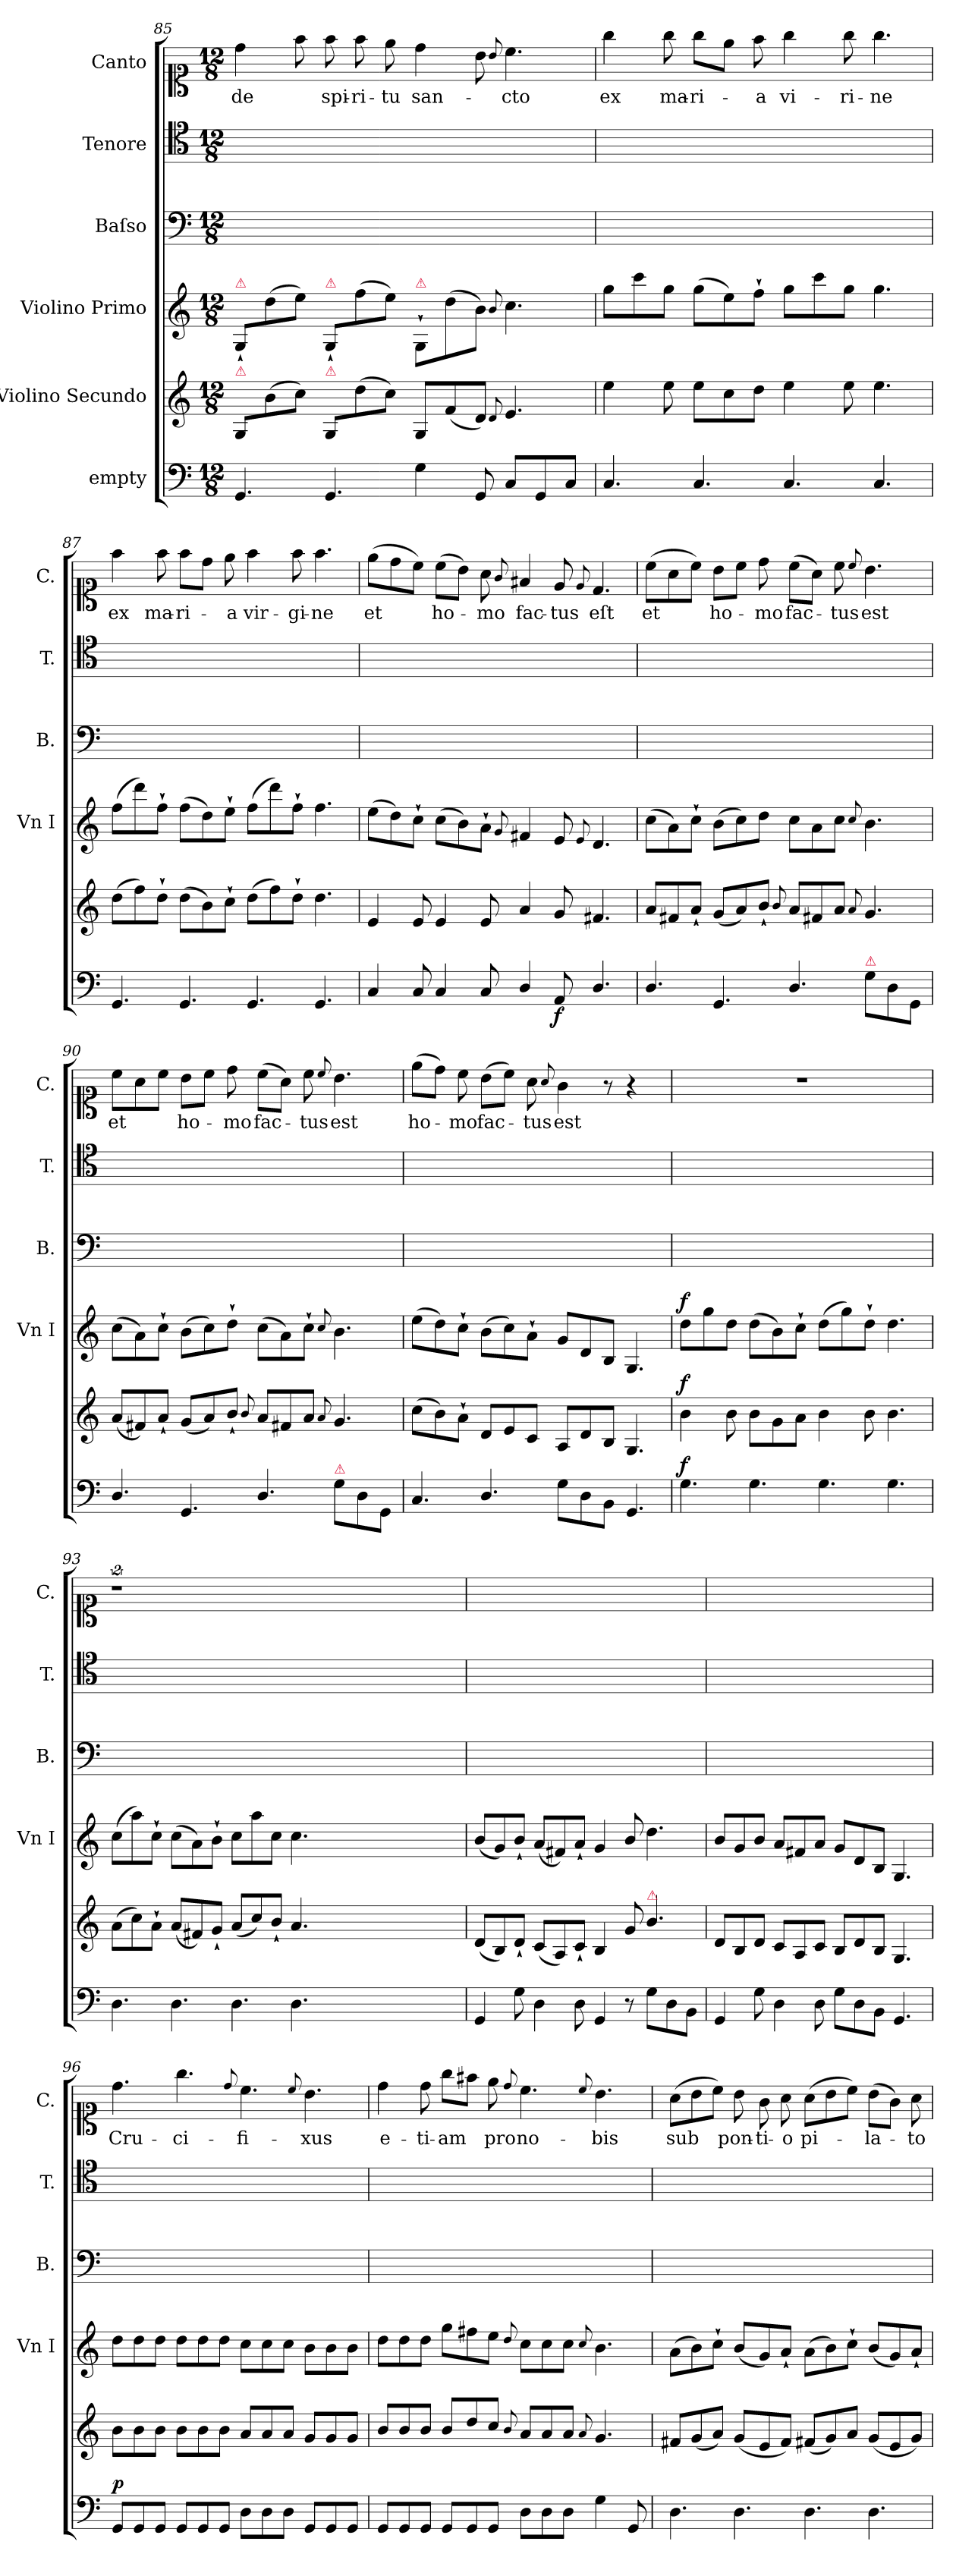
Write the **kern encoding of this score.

**kern	**dynam	**kern	**dynam	**kern	**dynam	**kern	**kern	**kern	**text
*part6	*part6	*part5	*part5	*part4	*part4	*part3	*part2	*part1	*part1
*staff6	*staff6	*staff5	*staff5	*staff4	*staff4	*staff3	*staff2	*staff1	*staff1
*I"empty	*	*I"Violino Secundo	*	*I"Violino Primo	*	*I"Baſso	*I"Tenore	*I"Canto	*
*	*	*	*	*I'Vn I	*	*I'B.	*I'T.	*I'C.	*
*clefF4	*	*clefG2	*	*clefG2	*	*clefF4	*clefC4	*clefC1	*
*k[]	*	*k[]	*	*k[]	*	*k[]	*k[]	*k[]	*
*M12/8	*	*M12/8	*	*M12/8	*	*M12/8	*M12/8	*M12/8	*
=85	=85	=85	=85	=85	=85	=85	=85	=85	=85
!	!	!	!	!LO:TX:a:color=crimson:t=⚠	!	!	!	!	!
!	!	!LO:TX:a:color=crimson:t=⚠	!	!	!	!	!	!	!
4.GG/	.	8G/L	.	8G`>/L	.	1.ryy	1.ryy	4dd\	de
.	.	(>8b\	.	(>8dd\	.	.	.	.	.
.	.	8cc\J)	.	8ee\J)	.	.	.	8ff\	.
!	!	!	!	!LO:TX:a:color=crimson:t=⚠	!	!	!	!	!
!	!	!LO:TX:a:color=crimson:t=⚠	!	!	!	!	!	!	!
4.GG/	.	8G/L	.	8G`>/L	.	.	.	8ff\	spi-
.	.	(>8dd\	.	(>8ff\	.	.	.	8ff\	-ri-
.	.	8cc\J)	.	8ee\J)	.	.	.	8ee\	-tu
!	!	!	!	!LO:TX:a:color=crimson:t=⚠	!	!	!	!	!
4G\	.	8G/L	.	8G`>/L	.	.	.	4dd\	san-
.	.	(8f/	.	(>8dd\	.	.	.	.	.
8GG/	.	8d/J)	.	8b\J)	.	.	.	8b\	.
.	.	8qqd/	.	8qqb/	.	.	.	8qqb/	.
8C/L	.	4.e/	.	4.cc\	.	.	.	4.cc\	-cto
8GG/	.	.	.	.	.	.	.	.	.
8C/J	.	.	.	.	.	.	.	.	.
=86	=86	=86	=86	=86	=86	=86	=86	=86	=86
4.C/	.	4ee\	.	8gg\L	.	1.ryy	1.ryy	4gg\	ex
.	.	.	.	8ccc\	.	.	.	.	.
.	.	8ee\	.	8gg\J	.	.	.	8gg\	ma-
4.C/	.	8ee\L	.	(8gg\L	.	.	.	8gg\L	-ri-
.	.	8cc\	.	8ee\)	.	.	.	8ee\J	.
.	.	8dd\J	.	8ff`\J	.	.	.	8ff\	-a
4.C/	.	4ee\	.	8gg\L	.	.	.	4gg\	vi-
.	.	.	.	8ccc\	.	.	.	.	.
.	.	8ee\	.	8gg\J	.	.	.	8gg\	-ri-
4.C/	.	4.ee\	.	4.gg\	.	.	.	4.gg\	-ne
=87	=87	=87	=87	=87	=87	=87	=87	=87	=87
4.GG/	.	(8dd\L	.	(8ff\L	.	1.ryy	1.ryy	4ff\	ex
.	.	8ff\)	.	8ddd\)	.	.	.	.	.
.	.	8dd`\J	.	8ff`\J	.	.	.	8ff\	ma-
4.GG/	.	(8dd\L	.	(8ff\L	.	.	.	8ff\L	-ri-
.	.	8b\)	.	8dd\)	.	.	.	8dd\J	.
.	.	8cc`\J	.	8ee`\J	.	.	.	8ee\	-a
4.GG/	.	(8dd\L	.	(8ff\L	.	.	.	4ff\	vir-
.	.	8ff\)	.	8ddd\)	.	.	.	.	.
.	.	8dd`\J	.	8ff`\J	.	.	.	8ff\	-gi-
4.GG/	.	4.dd\	.	4.ff\	.	.	.	4.ff\	-ne
=88	=88	=88	=88	=88	=88	=88	=88	=88	=88
4C/	.	4e/	.	(8ee\L	.	1.ryy	1.ryy	(8ee\L	et
.	.	.	.	8dd\)	.	.	.	8dd\	.
8C/	.	8e/	.	8cc`\J	.	.	.	8cc\J)	.
4C/	.	4e/	.	(8cc\L	.	.	.	(8cc\L	ho-
.	.	.	.	8b\)	.	.	.	8b\J)	.
8C/	.	8e/	.	8a`\J	.	.	.	8a\	-mo
.	.	.	.	8qqg/	.	.	.	8qqg/	.
4D/	.	4a/	.	4f#X/	.	.	.	4f#X/	fac-
!	!LO:DY:b	!	!	!	!	!	!	!	!
8AA/	f	8g/	.	8e/	.	.	.	8e/	-tus
.	.	.	.	8qqe/	.	.	.	8qqe/	.
4.D/	.	4.f#X/	.	4.d/	.	.	.	4.d/	eſt
=89	=89	=89	=89	=89	=89	=89	=89	=89	=89
4.D/	.	8a/L	.	(8cc\L	.	1.ryy	1.ryy	(8cc\L	et
.	.	8f#X/	.	8a\)	.	.	.	8a\	.
.	.	8a`/J	.	8cc`\J	.	.	.	8cc\J)	.
4.GG/	.	(8g/L	.	(8b\L	.	.	.	8b\L	ho-
.	.	8a/)	.	8cc\)	.	.	.	8cc\J	.
.	.	8b`/J	.	8dd\J	.	.	.	8dd\	-mo
.	.	8qqb/	.	.	.	.	.	.	.
4.D/	.	8a/L	.	8cc\L	.	.	.	(8cc\L	fac-
.	.	8f#X/	.	8a\	.	.	.	8a\J)	.
.	.	8a/J	.	8cc\J	.	.	.	8cc\	-tus
.	.	8qqa/	.	8qqcc/	.	.	.	8qqcc/	.
!LO:TX:a:color=crimson:t=⚠	!	!	!	!	!	!	!	!	!
8G\L	.	4.g/	.	4.b\	.	.	.	4.b\	est
8D\	.	.	.	.	.	.	.	.	.
8GG/J	.	.	.	.	.	.	.	.	.
=90	=90	=90	=90	=90	=90	=90	=90	=90	=90
4.D/	.	(8a/L	.	(8cc\L	.	1.ryy	1.ryy	8cc\L	et
.	.	8f#X/)	.	8a\)	.	.	.	8a\	.
.	.	8a`/J	.	8cc`\J	.	.	.	8cc\J	.
4.GG/	.	(8g/L	.	(8b\L	.	.	.	8b\L	ho-
.	.	8a/)	.	8cc\)	.	.	.	8cc\J	.
.	.	8b`/J	.	8dd`\J	.	.	.	8dd\	-mo
.	.	8qqb/	.	.	.	.	.	.	.
4.D/	.	8a/L	.	(8cc\L	.	.	.	(8cc\L	fac-
.	.	8f#X/	.	8a\)	.	.	.	8a\J)	.
.	.	8a/J	.	8cc`\J	.	.	.	8cc\	-tus
.	.	8qqa/	.	8qqcc/	.	.	.	8qqcc/	.
!LO:TX:a:color=crimson:t=⚠	!	!	!	!	!	!	!	!	!
8G\L	.	4.g/	.	4.b\	.	.	.	4.b\	est
8D\	.	.	.	.	.	.	.	.	.
8GG/J	.	.	.	.	.	.	.	.	.
=91	=91	=91	=91	=91	=91	=91	=91	=91	=91
4.C/	.	(8cc\L	.	(8ee\L	.	1.ryy	1.ryy	(8ee\L	ho-
.	.	8b\)	.	8dd\)	.	.	.	8dd\J)	.
.	.	8a`\J	.	8cc`\J	.	.	.	8cc\	-mo
4.D/	.	8d/L	.	(8b\L	.	.	.	(8b\L	fac-
.	.	8e/	.	8cc\)	.	.	.	8cc\J)	.
.	.	8c/J	.	8a`\J	.	.	.	8a\	-tus
.	.	.	.	.	.	.	.	8qqa/	.
8G\L	.	8A/L	.	8g/L	.	.	.	4g\	est
8D\	.	8d/	.	8d/	.	.	.	.	.
8BB\J	.	8B/J	.	8B/J	.	.	.	8r	.
!	!	!	!	!	!	!	!	!LO:N:vis=4	!
4.GG/	.	4.G/	.	4.G/	.	.	.	4.r	.
=92	=92	=92	=92	=92	=92	=92	=92	=92	=92
!	!LO:DY:a	!	!LO:DY:a	!	!LO:DY:a	!	!	!	!
4.G\	f	4b\	f	8dd\L	f	1.ryy	1.ryy	1.r	.
.	.	.	.	8gg\	.	.	.	.	.
.	.	8b\	.	8dd\J	.	.	.	.	.
4.G\	.	8b\L	.	(8dd\L	.	.	.	.	.
.	.	8g\	.	8b\)	.	.	.	.	.
.	.	8a\J	.	8cc`\J	.	.	.	.	.
4.G\	.	4b\	.	(8dd\L	.	.	.	.	.
.	.	.	.	8gg\)	.	.	.	.	.
.	.	8b\	.	8dd`\J	.	.	.	.	.
4.G\	.	4.b\	.	4.dd\	.	.	.	.	.
=93	=93	=93	=93	=93	=93	=93	=93	=93	=93
4.D\	.	(8a\L	.	(8cc\L	.	1.ryy	1.ryy	2%9r	.
.	.	8cc\)	.	8aa\)	.	.	.	.	.
.	.	8a`\J	.	8cc`\J	.	.	.	.	.
4.D\	.	(8a/L	.	(8cc\L	.	.	.	.	.
.	.	8f#X/)	.	8a\)	.	.	.	.	.
.	.	8g`/J	.	8b`\J	.	.	.	.	.
4.D\	.	(8a/L	.	8cc\L	.	.	.	.	.
.	.	8cc/)	.	8aa\	.	.	.	.	.
.	.	8b`/J	.	8cc\J	.	.	.	.	.
4.D\	.	4.a/	.	4.cc\	.	.	.	.	.
0.ryy	.	0.ryy	.	0.ryy	.	0.ryy	0.ryy	.	.
=94	=94	=94	=94	=94	=94	=94	=94	=94	=94
4GG/	.	(8d/L	.	(8b/L	.	1.ryy	1.ryy	1.ryy	.
.	.	8B/)	.	8g/)	.	.	.	.	.
8G\	.	8d`/J	.	8b`/J	.	.	.	.	.
4D\	.	(8c/L	.	(8a/L	.	.	.	.	.
.	.	8A/)	.	8f#X/)	.	.	.	.	.
8D\	.	8c`/J	.	8a`/J	.	.	.	.	.
4GG/	.	4B/	.	4g/	.	.	.	.	.
8r	.	8g/	.	8b/	.	.	.	.	.
!	!	!LO:TX:a:color=crimson:t=⚠	!	!	!	!	!	!	!
8G\L	.	4.b/	.	4.dd\	.	.	.	.	.
8D\	.	.	.	.	.	.	.	.	.
8BB\J	.	.	.	.	.	.	.	.	.
=95	=95	=95	=95	=95	=95	=95	=95	=95	=95
4GG/	.	8d/L	.	8b/L	.	1.ryy	1.ryy	1.ryy	.
.	.	8B/	.	8g/	.	.	.	.	.
8G\	.	8d/J	.	8b/J	.	.	.	.	.
4D\	.	8c/L	.	8a/L	.	.	.	.	.
.	.	8A/	.	8f#X/	.	.	.	.	.
8D\	.	8c/J	.	8a/J	.	.	.	.	.
8G\L	.	8B/L	.	8g/L	.	.	.	.	.
8D\	.	8d/	.	8d/	.	.	.	.	.
8BB\J	.	8B/J	.	8B/J	.	.	.	.	.
4.GG/	.	4.G/	.	4.G/	.	.	.	.	.
=96	=96	=96	=96	=96	=96	=96	=96	=96	=96
!	!LO:DY:a	!	!	!	!	!	!	!	!
8GG/L	p	8b\L	.	8dd\L	.	1.ryy	1.ryy	4.dd\	Cru-
8GG/	.	8b\	.	8dd\	.	.	.	.	.
8GG/J	.	8b\J	.	8dd\J	.	.	.	.	.
8GG/L	.	8b\L	.	8dd\L	.	.	.	4.gg\	-ci-
8GG/	.	8b\	.	8dd\	.	.	.	.	.
8GG/J	.	8b\J	.	8dd\J	.	.	.	.	.
.	.	.	.	.	.	.	.	8qqdd/	.
8D\L	.	8a/L	.	8cc\L	.	.	.	4.cc\	-fi-
8D\	.	8a/	.	8cc\	.	.	.	.	.
8D\J	.	8a/J	.	8cc\J	.	.	.	.	.
.	.	.	.	.	.	.	.	8qqcc/	.
8GG/L	.	8g/L	.	8b\L	.	.	.	4.b\	-xus
8GG/	.	8g/	.	8b\	.	.	.	.	.
8GG/J	.	8g/J	.	8b\J	.	.	.	.	.
=97	=97	=97	=97	=97	=97	=97	=97	=97	=97
8GG/L	.	8b/L	.	8dd\L	.	1.ryy	1.ryy	4dd\	e-
8GG/	.	8b/	.	8dd\	.	.	.	.	.
8GG/J	.	8b/J	.	8dd\J	.	.	.	8dd\	-ti-
8GG/L	.	8b/L	.	8gg\L	.	.	.	8gg\L	am
8GG/	.	8dd/	.	8ff#X\	.	.	.	8ff#X\J	.
8GG/J	.	8cc/J	.	8ee\J	.	.	.	8ee\	pro
.	.	8qqb/	.	8qqdd/	.	.	.	8qqdd/	.
8D\L	.	8a/L	.	8cc\L	.	.	.	4.cc\	no-
8D\	.	8a/	.	8cc\	.	.	.	.	.
8D\J	.	8a/J	.	8cc\J	.	.	.	.	.
.	.	8qqa/	.	8qqcc/	.	.	.	8qqcc/	.
4G\	.	4.g/	.	4.b\	.	.	.	4.b\	-bis
8GG/	.	.	.	.	.	.	.	.	.
=98	=98	=98	=98	=98	=98	=98	=98	=98	=98
4.D\	.	8f#X/L	.	(8a\L	.	1.ryy	1.ryy	(8a\L	sub
.	.	(8g/	.	8b\)	.	.	.	8b\	.
.	.	8a/J)	.	8cc`\J	.	.	.	8cc\J)	.
4.D\	.	(8g/L	.	(8b/L	.	.	.	8b\	pon-
.	.	8e/	.	8g/)	.	.	.	8g\	-ti-
.	.	8f#/J)	.	8a`/J	.	.	.	8a\	-o
4.D\	.	(8f#X/L	.	(8a\L	.	.	.	(8a\L	pi-
.	.	8g/)	.	8b\)	.	.	.	8b\	.
.	.	8a/J	.	8cc`\J	.	.	.	8cc\J)	.
4.D\	.	(8g/L	.	(8b/L	.	.	.	(8b\L	-la-
.	.	8e/	.	8g/)	.	.	.	8g\J)	.
.	.	8g/J)	.	8a`/J	.	.	.	8a\	-to
=	=	=	=	=	=	=	=	=	=
*-	*-	*-	*-	*-	*-	*-	*-	*-	*-
